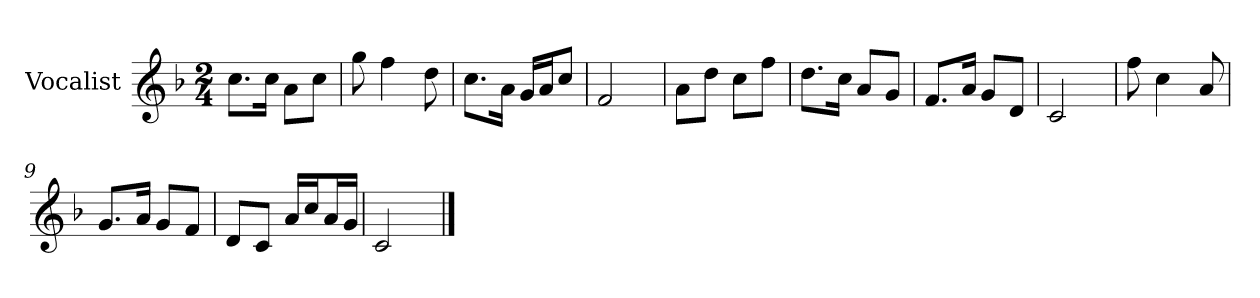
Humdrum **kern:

**kern
*part1
*staff1
*I"Vocalist
*k[b-]
*F:
*M2/4
=
8.ccL
16ccJk
8aL
8ccJ
=1
8gg
4ff
8dd
=2
8.ccL
16aJk
16gLL
16aJ
8ccJ
=3
2f
=4
8aL
8ddJ
8ccL
8ffJ
=5
8.ddL
16ccJk
8aL
8gJ
=6
8.fL
16aJk
8gL
8dJ
=7
2c
=8
8ff
4cc
8a
=9
8.gL
16aJk
8gL
8fJ
=10
8dL
8cJ
16aLL
16ccJ
16aL
16gJJ
=11
2c
==
*-
